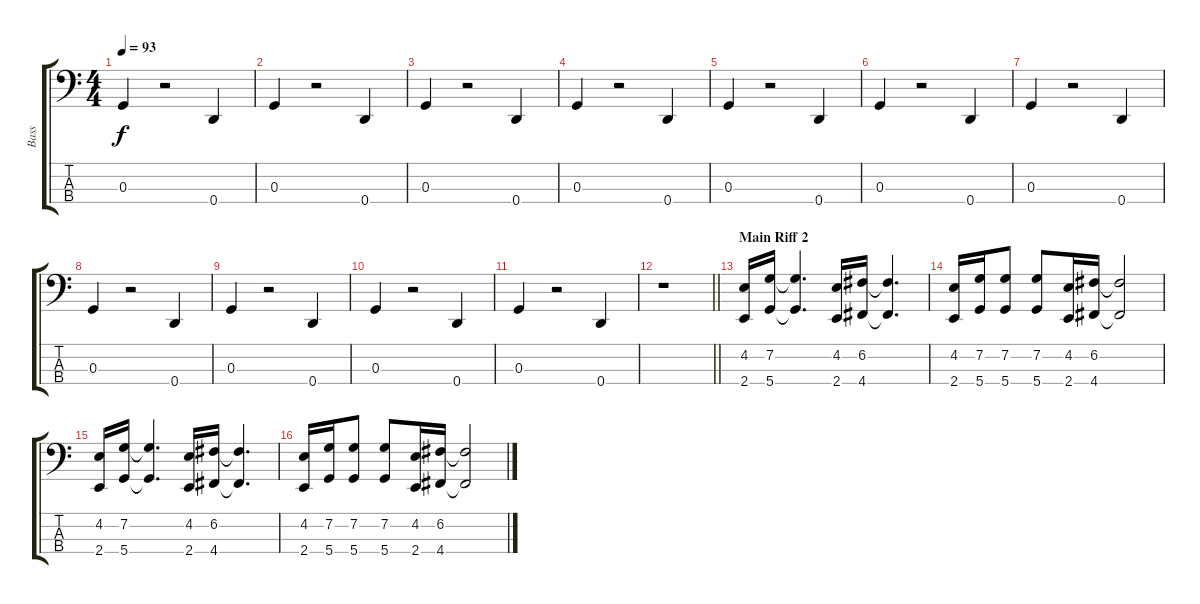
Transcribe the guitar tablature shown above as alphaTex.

\track ("Bass" "Bass") {instrument electricbassfinger}
\staff {score tabs}
\tuning (F2 C2 G1 D1) {hide}
\ts (4 4)
\tempo 93
\clef f4
\ks c
0.3.4{dy f} r.2 0.4.4 |
0.3.4 r.2 0.4.4 |
0.3.4 r.2 0.4.4 |
0.3.4 r.2 0.4.4 |
0.3.4 r.2 0.4.4 |
0.3.4 r.2 0.4.4 |
0.3.4 r.2 0.4.4 |
0.3.4 r.2 0.4.4 |
0.3.4 r.2 0.4.4 |
0.3.4 r.2 0.4.4 |
0.3.4 r.2 0.4.4 |
\barLineRight lightlight
r.1 |
\section ("" "Main Riff 2")
(4.2 2.4).16{volume 16 instrument overdrivenguitar} (7.2 5.4).16 (7.2{t} 5.4{t}).4{d} (4.2 2.4).16 (6.2 4.4).16 (6.2{t} 4.4{t}).4{d} |
(4.2 2.4).16 (7.2 5.4).16 (7.2 5.4).8 (7.2 5.4).8 (4.2 2.4).16 (6.2 4.4).16 (6.2{t} 4.4{t}).2 |
(4.2 2.4).16 (7.2 5.4).16 (7.2{t} 5.4{t}).4{d} (4.2 2.4).16 (6.2 4.4).16 (6.2{t} 4.4{t}).4{d} |
(4.2 2.4).16 (7.2 5.4).16 (7.2 5.4).8 (7.2 5.4).8 (4.2 2.4).16 (6.2 4.4).16 (6.2{t} 4.4{t}).2
